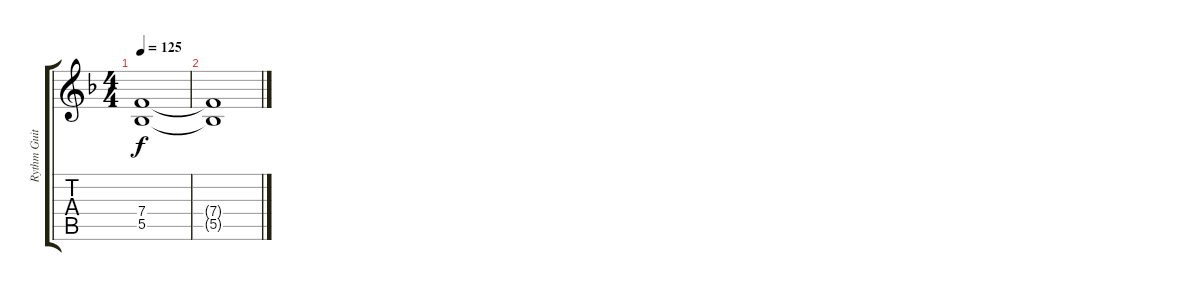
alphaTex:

\track ("Rythm Guitar" "Rythm Guit") {instrument distortionguitar}
\staff {score tabs}
\tuning (C4 G3 Eb3 Bb2 F2 C2) {hide}
\ts (4 4)
\tempo 125
\clef g2
\ks f
(7.4 5.5).1{dy f} |
(7.4{t} 5.5{t}).1
